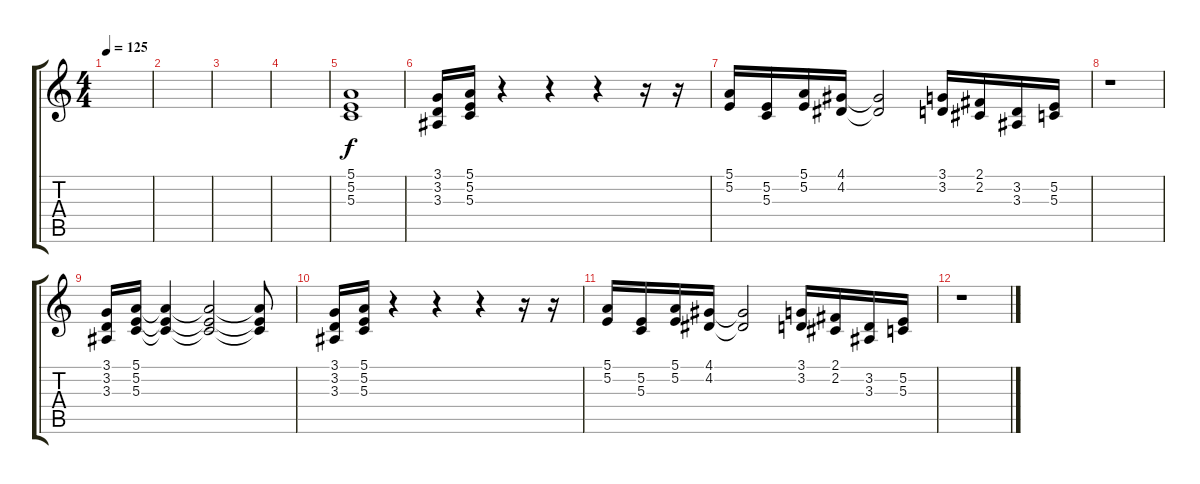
\track "" {instrument churchorgan}
\staff {score tabs}
\tuning (E4 B3 G3 D3 A2 E2) {hide}
\ts (4 4)
\tempo 125
\clef g2
\ks c
|
|
|
|
(5.1 5.2 5.3).1 |
(3.1 3.2 3.3).16 (5.1 5.2 5.3).16 r.4 r.4 r.4 r.16 r.16 |
(5.1 5.2).16 (5.2 5.3).16 (5.1 5.2).16 (4.1 4.2).16 (4.1{t} 4.2{t}).2 (3.1 3.2).16 (2.1 2.2).16 (3.2 3.3).16 (5.2 5.3).16 |
r.1 |
(3.1 3.2 3.3).16 (5.1 5.2 5.3).16 (5.1{t} 5.2{t} 5.3{t}).4 (5.1{t} 5.2{t} 5.3{t}).2 (5.1{t} 5.2{t} 5.3{t}).8 |
(3.1 3.2 3.3).16 (5.1 5.2 5.3).16 r.4 r.4 r.4 r.16 r.16 |
(5.1 5.2).16 (5.2 5.3).16 (5.1 5.2).16 (4.1 4.2).16 (4.1{t} 4.2{t}).2 (3.1 3.2).16 (2.1 2.2).16 (3.2 3.3).16 (5.2 5.3).16 |
r.1
